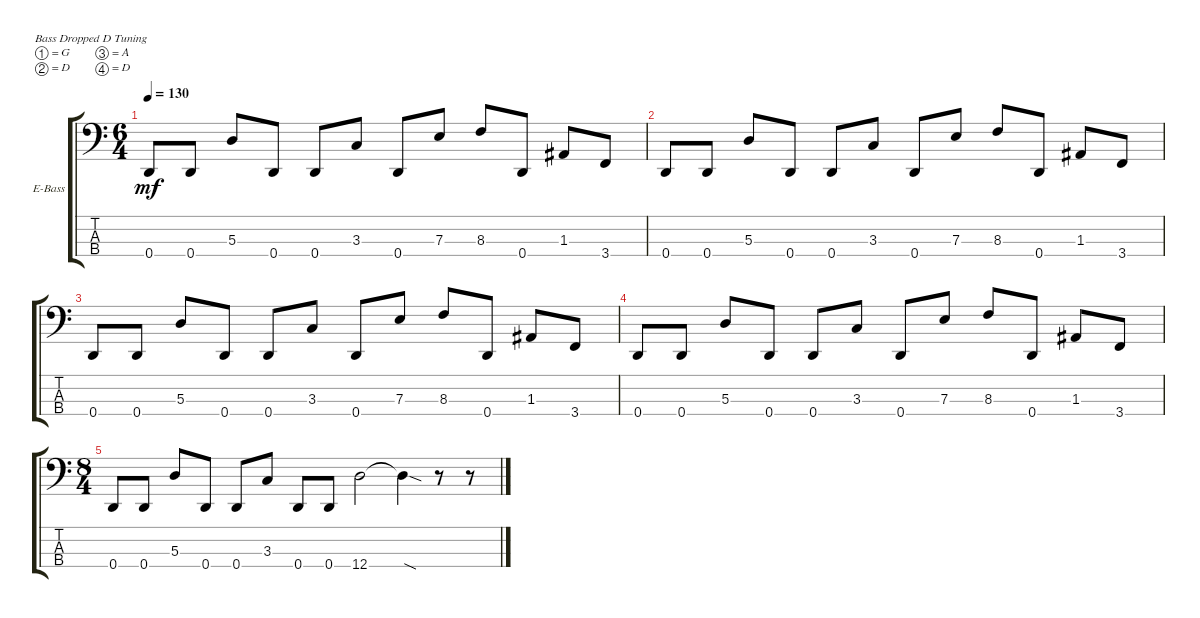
\bracketExtendMode groupsimilarinstruments
\firstSystemTrackNameOrientation horizontal
\otherSystemsTrackNameOrientation horizontal
\track ("Electric Bass" "E-Bass") {instrument electricbassfinger}
\staff {score tabs}
\tuning (G2 D2 A1 D1)
\ts (6 4)
\tempo 130
\clef f4
\ks c
0.4.8{dy mf} 0.4.8 5.3.8 0.4.8 0.4.8 3.3.8 0.4.8 7.3.8 8.3.8 0.4.8 1.3.8 3.4.8 |
0.4.8 0.4.8 5.3.8 0.4.8 0.4.8 3.3.8 0.4.8 7.3.8 8.3.8 0.4.8 1.3.8 3.4.8 |
0.4.8 0.4.8 5.3.8 0.4.8 0.4.8 3.3.8 0.4.8 7.3.8 8.3.8 0.4.8 1.3.8 3.4.8 |
0.4.8 0.4.8 5.3.8 0.4.8 0.4.8 3.3.8 0.4.8 7.3.8 8.3.8 0.4.8 1.3.8 3.4.8 |
\ts (8 4)
0.4.8 0.4.8 5.3.8 0.4.8 0.4.8 3.3.8 0.4.8 0.4.8 12.4.2 12.4{sod t}.4 r.8 r.8
